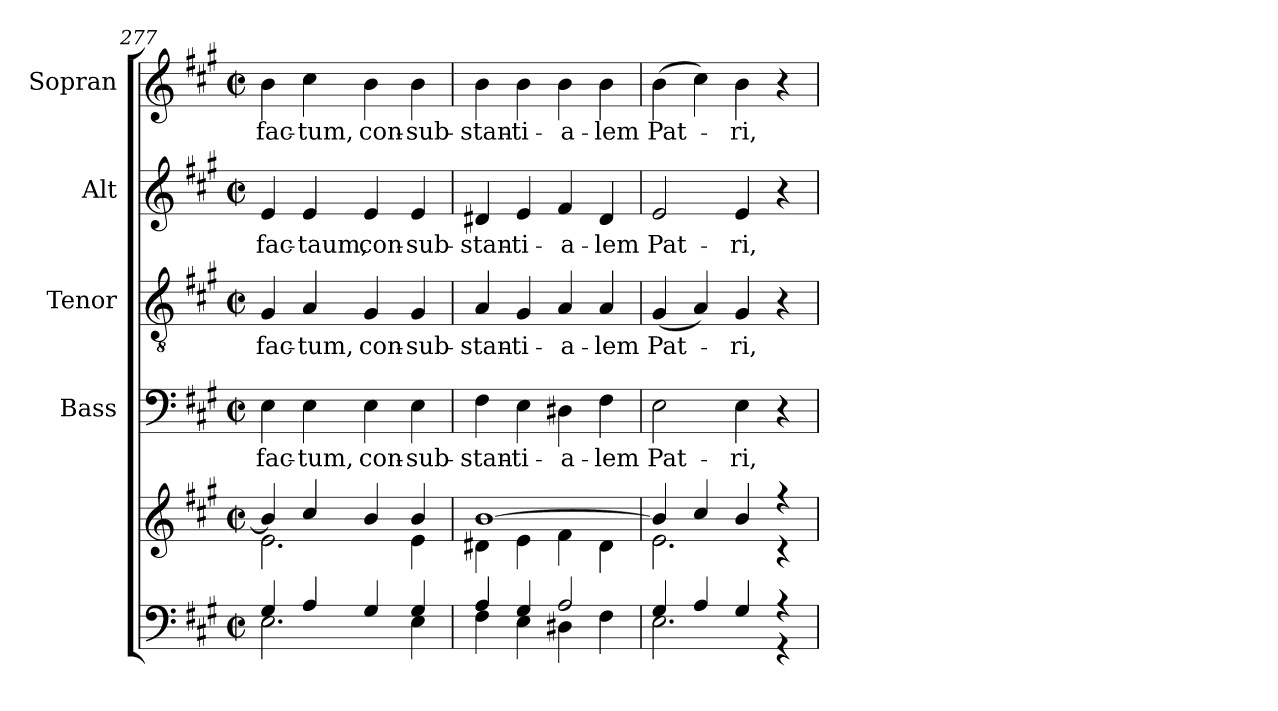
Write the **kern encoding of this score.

**kern	**kern	**kern	**text	**kern	**text	**kern	**text	**kern	**text
*part5	*part5	*part4	*part4	*part3	*part3	*part2	*part2	*part1	*part1
*staff6	*staff5	*staff4	*staff4	*staff3	*staff3	*staff2	*staff2	*staff1	*staff1
*	*	*I"Bass	*	*I"Tenor	*	*I"Alt	*	*I"Sopran	*
*	*	*I'B.	*	*I'T.	*	*I'A.	*	*I'S.	*
*clefF4	*clefG2	*clefF4	*	*clefGv2	*	*clefG2	*	*clefG2	*
*k[f#c#g#]	*k[f#c#g#]	*k[f#c#g#]	*	*k[f#c#g#]	*	*k[f#c#g#]	*	*k[f#c#g#]	*
*A:	*A:	*A:	*	*A:	*	*A:	*	*A:	*
*M2/2	*M2/2	*M2/2	*	*M2/2	*	*M2/2	*	*M2/2	*
*met(c|)	*met(c|)	*met(c|)	*	*met(c|)	*	*met(c|)	*	*met(c|)	*
=277	=277	=277	=277	=277	=277	=277	=277	=277	=277
*^	*^	*	*	*	*	*	*	*	*
!	!	!	!	!	!LO:LY:b	!	!LO:LY:b	!	!LO:LY:b	!	!LO:LY:b
4G#/	2.E\	4b/]	2.e\	4E\	fac-	4G#/	fac-	4e/	fac-	4b\	fac-
!	!	!	!	!	!LO:LY:b	!	!LO:LY:b	!	!LO:LY:b	!	!LO:LY:b
4A/	.	4cc#/	.	4E\	-tum,	4A/	-tum,	4e/	-taum,	4cc#\	-tum,
!	!	!	!	!	!LO:LY:b	!	!LO:LY:b	!	!LO:LY:b	!	!LO:LY:b
4G#/	.	4b/	.	4E\	con-	4G#/	con-	4e/	con-	4b\	con-
!	!	!	!	!	!LO:LY:b	!	!LO:LY:b	!	!LO:LY:b	!	!LO:LY:b
4G#/	4E\	4b/	4e\	4E\	-sub-	4G#/	-sub-	4e/	-sub-	4b\	-sub-
=278	=278	=278	=278	=278	=278	=278	=278	=278	=278	=278	=278
!	!	!	!	!	!LO:LY:b	!	!LO:LY:b	!	!LO:LY:b	!	!LO:LY:b
4A/	4F#\	[>1b	4d#X\	4F#\	-stan-	4A/	-stan-	4d#X/	-stan-	4b\	-stan-
!	!	!	!	!	!LO:LY:b	!	!LO:LY:b	!	!LO:LY:b	!	!LO:LY:b
4G#/	4E\	.	4e\	4E\	-ti-	4G#/	-ti-	4e/	-ti-	4b\	-ti-
!	!	!	!	!	!LO:LY:b	!	!LO:LY:b	!	!LO:LY:b	!	!LO:LY:b
2A/	4D#X\	.	4f#\	4D#X\	-a-	4A/	-a-	4f#/	-a-	4b\	-a-
!	!	!	!	!	!LO:LY:b	!	!LO:LY:b	!	!LO:LY:b	!	!LO:LY:b
.	4F#\	.	4d#\	4F#\	-lem	4A/	-lem	4d#/	-lem	4b\	-lem
=279	=279	=279	=279	=279	=279	=279	=279	=279	=279	=279	=279
!	!	!	!	!	!LO:LY:b	!	!LO:LY:b	!	!LO:LY:b	!	!LO:LY:b
4G#/	2.E\	4b/]	2.e\	2E\	Pat-	(<4G#/	Pat-	2e/	Pat-	(>4b\	Pat-
4A/	.	4cc#/	.	.	.	4A/)	.	.	.	4cc#\)	.
!	!	!	!	!	!LO:LY:b	!	!LO:LY:b	!	!LO:LY:b	!	!LO:LY:b
4G#/	.	4b/	.	4E\	-ri,	4G#/	-ri,	4e/	-ri,	4b\	-ri,
4r	4r	4r	4r	4r	.	4r	.	4r	.	4r	.
*v	*v	*	*	*	*	*	*	*	*	*	*
*	*v	*v	*	*	*	*	*	*	*	*
=	=	=	=	=	=	=	=	=	=
*-	*-	*-	*-	*-	*-	*-	*-	*-	*-
